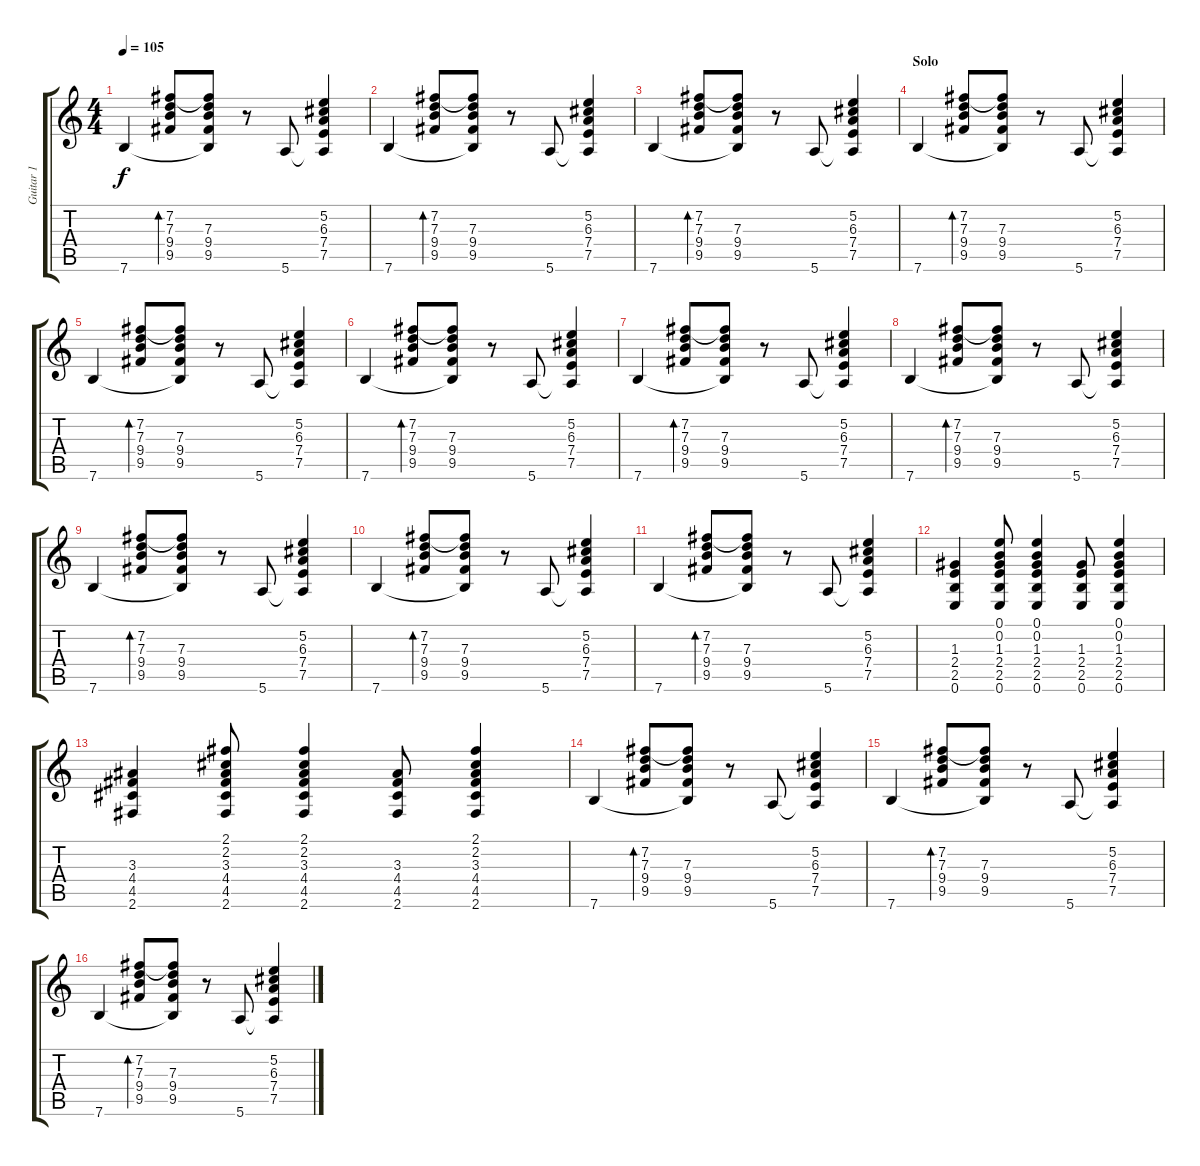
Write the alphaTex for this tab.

\track ("Guitar 1" "Guitar 1") {instrument acousticguitarsteel}
\staff {score tabs}
\tuning (E4 B3 G3 D3 A2 E2) {hide}
\ts (4 4)
\tempo 105
\clef g2
\ks c
7.6.4{dy f} (7.2 7.3 9.4 9.5).8{bd 480} (7.2{t} 7.3 9.4 9.5 7.6{t}).8 r.8 5.6.8 (5.2 6.3 7.4 7.5 5.6{t}).4 |
7.6.4 (7.2 7.3 9.4 9.5).8{bd 480} (7.2{t} 7.3 9.4 9.5 7.6{t}).8 r.8 5.6.8 (5.2 6.3 7.4 7.5 5.6{t}).4 |
7.6.4 (7.2 7.3 9.4 9.5).8{bd 480} (7.2{t} 7.3 9.4 9.5 7.6{t}).8 r.8 5.6.8 (5.2 6.3 7.4 7.5 5.6{t}).4 |
\section ("" "Solo")
7.6.4 (7.2 7.3 9.4 9.5).8{bd 480} (7.2{t} 7.3 9.4 9.5 7.6{t}).8 r.8 5.6.8 (5.2 6.3 7.4 7.5 5.6{t}).4 |
7.6.4 (7.2 7.3 9.4 9.5).8{bd 480} (7.2{t} 7.3 9.4 9.5 7.6{t}).8 r.8 5.6.8 (5.2 6.3 7.4 7.5 5.6{t}).4 |
7.6.4 (7.2 7.3 9.4 9.5).8{bd 480} (7.2{t} 7.3 9.4 9.5 7.6{t}).8 r.8 5.6.8 (5.2 6.3 7.4 7.5 5.6{t}).4 |
7.6.4 (7.2 7.3 9.4 9.5).8{bd 480} (7.2{t} 7.3 9.4 9.5 7.6{t}).8 r.8 5.6.8 (5.2 6.3 7.4 7.5 5.6{t}).4 |
7.6.4 (7.2 7.3 9.4 9.5).8{bd 480} (7.2{t} 7.3 9.4 9.5 7.6{t}).8 r.8 5.6.8 (5.2 6.3 7.4 7.5 5.6{t}).4 |
7.6.4 (7.2 7.3 9.4 9.5).8{bd 480} (7.2{t} 7.3 9.4 9.5 7.6{t}).8 r.8 5.6.8 (5.2 6.3 7.4 7.5 5.6{t}).4 |
7.6.4 (7.2 7.3 9.4 9.5).8{bd 480} (7.2{t} 7.3 9.4 9.5 7.6{t}).8 r.8 5.6.8 (5.2 6.3 7.4 7.5 5.6{t}).4 |
7.6.4 (7.2 7.3 9.4 9.5).8{bd 480} (7.2{t} 7.3 9.4 9.5 7.6{t}).8 r.8 5.6.8 (5.2 6.3 7.4 7.5 5.6{t}).4 |
(1.3 2.4 2.5 0.6).4 (0.1 0.2 1.3 2.4 2.5 0.6).8 (0.1 0.2 1.3 2.4 2.5 0.6).4 (1.3 2.4 2.5 0.6).8 (0.1 0.2 1.3 2.4 2.5 0.6).4 |
(3.3 4.4 4.5 2.6).4 (2.1 2.2 3.3 4.4 4.5 2.6).8 (2.1 2.2 3.3 4.4 4.5 2.6).4 (3.3 4.4 4.5 2.6).8 (2.1 2.2 3.3 4.4 4.5 2.6).4 |
7.6.4 (7.2 7.3 9.4 9.5).8{bd 480} (7.2{t} 7.3 9.4 9.5 7.6{t}).8 r.8 5.6.8 (5.2 6.3 7.4 7.5 5.6{t}).4 |
7.6.4 (7.2 7.3 9.4 9.5).8{bd 480} (7.2{t} 7.3 9.4 9.5 7.6{t}).8 r.8 5.6.8 (5.2 6.3 7.4 7.5 5.6{t}).4 |
7.6.4 (7.2 7.3 9.4 9.5).8{bd 480} (7.2{t} 7.3 9.4 9.5 7.6{t}).8 r.8 5.6.8 (5.2 6.3 7.4 7.5 5.6{t}).4
